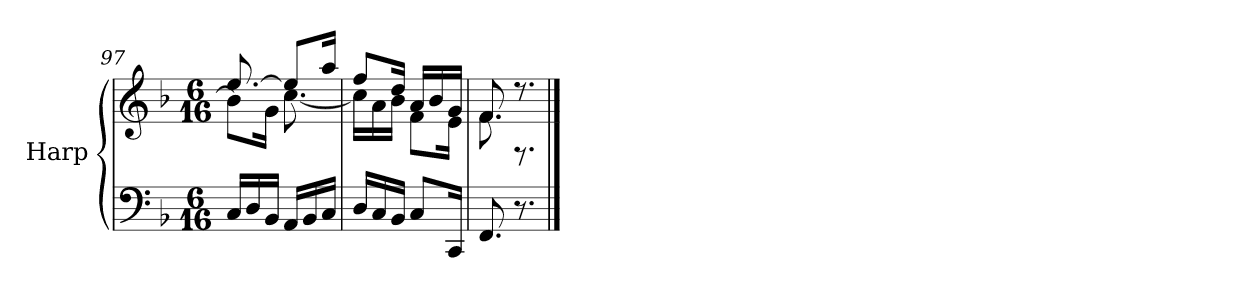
**kern	**kern
*part1	*part1
*staff2	*staff1
*I"Harp	*
*I'Hp	*
!!LO:LB:g=z
*clefF4	*clefG2
*k[b-]	*k[b-]
*M6/16	*M6/16
=97	=97
*	*^
16C/LL	[8.ee/	8b-\L]
16D/	.	.
16BB-/JJ	.	16g\Jk
16AA/LL	8ee/L]	[8.cc\
16BB-/	.	.
16C/JJ	16aa/Jk	.
=98	=98	=98
16D/LL	8ff/L	16cc\LL]
16C/	.	16a\
16BB-/JJ	16dd/Jk	16b-\JJ
8C/L	16a/LL	8f\L
.	16b-/	.
16CC/Jk	16g/JJ	16e\Jk
=99	=99	=99
8.FF/	8.f/	8.f\
8.r	8.r	8.rF
*	*v	*v
==	==
*-	*-
